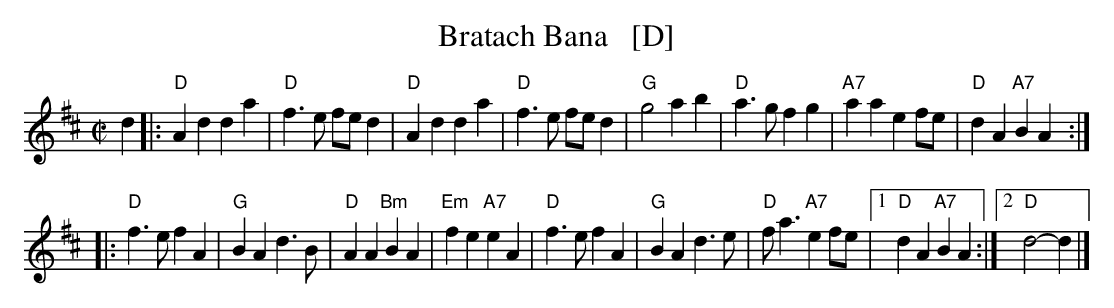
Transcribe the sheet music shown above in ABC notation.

X:1
T: Bratach Bana   [D]
M: C|
L: 1/4
K: D
d \
|: "D"Ad da | "D"f>e f/e/d | "D"Ad da | "D"f>e f/e/d \
|  "G"g2 ab | "D"a>g fg | "A7"aa ef/e/ | "D"dA "A7"BA :|
|: "D"f>e fA | "G"BA d>B | "D"AA "Bm"BA | "Em"fe "A7"eA \
|  "D"f>e fA | "G"BA d>e | "D"f<a "A7"ef/e/ |1 "D"dA "A7"BA :|2 "D"d2- d |]
